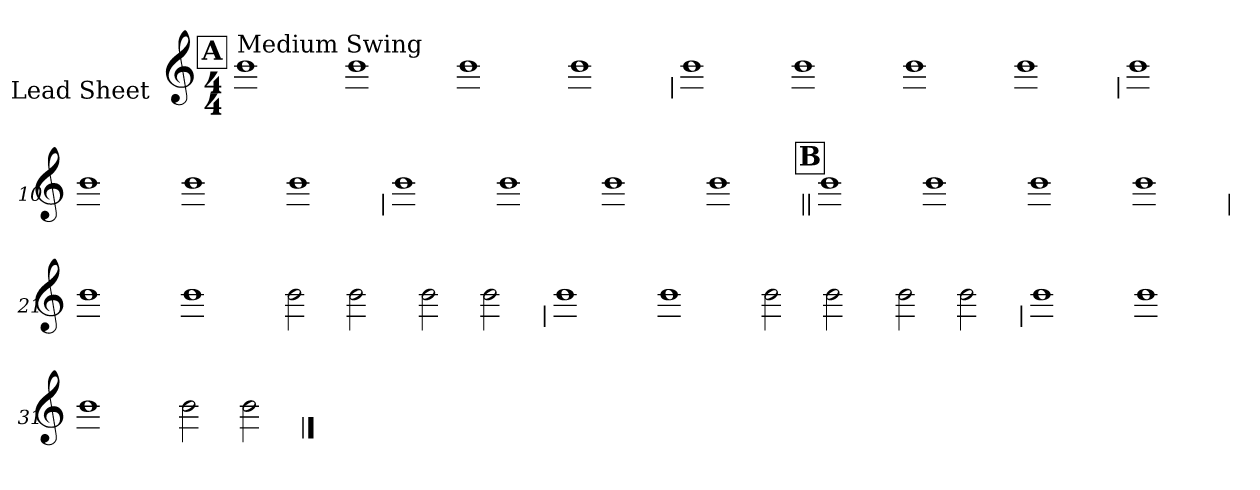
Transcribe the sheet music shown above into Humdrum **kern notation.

**kern
*part1
*staff1
*I"Lead Sheet
*stria0
*clefG2
*k[]
*C:
*M4/4
!!LO:REH:place=s1:a:t=A
=1||
!LO:TX:a:t=Medium Swing
1b
=2-
1b
=3-
1b
=4-
1b
!!LO:LB:g=z
=5
1b
=6-
1b
=7-
1b
=8-
1b
!!LO:LB:g=z
=9
1b
=10-
1b
=11-
1b
=12-
1b
!!LO:LB:g=z
=13
1b
=14-
1b
=15-
1b
=16-
1b
!!LO:LB:g=z
!!LO:REH:place=s1:a:t=B
=17||
1b
=18-
1b
=19-
1b
=20-
1b
!!LO:LB:g=z
=21
1b
=22-
1b
=23-
2b
2b
=24-
2b
2b
!!LO:LB:g=z
=25
1b
=26-
1b
=27-
2b
2b
=28-
2b
2b
!!LO:LB:g=z
=29
1b
=30-
1b
=31-
1b
=32-
2b
2b
==
*-
